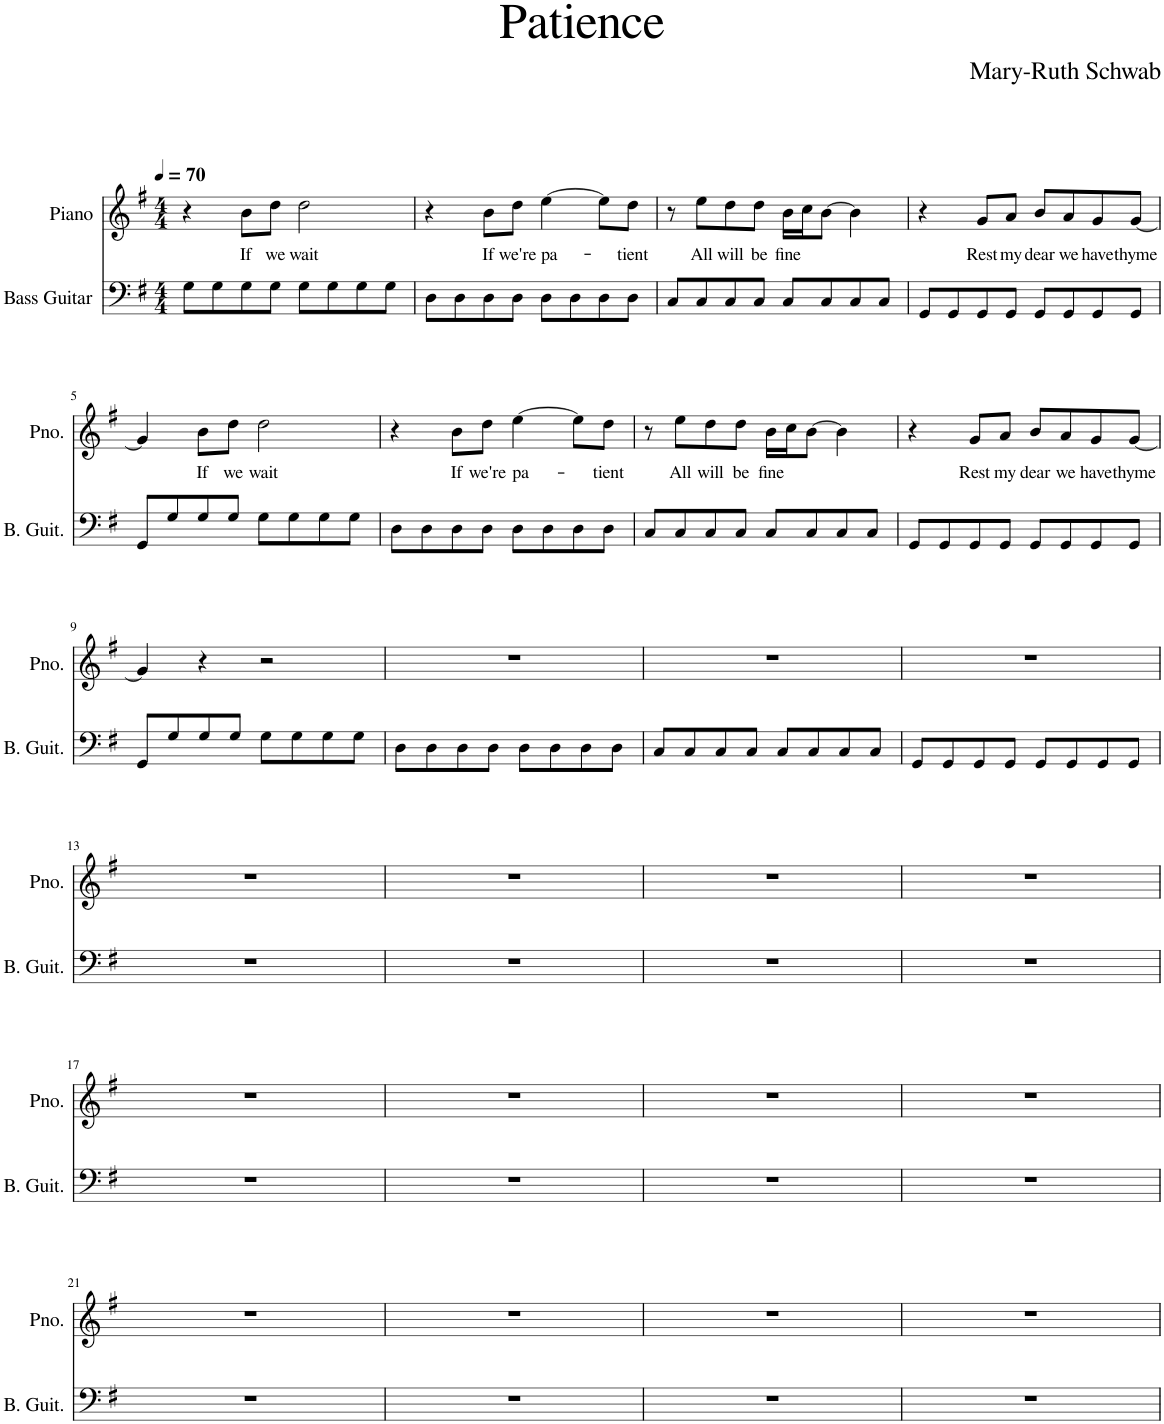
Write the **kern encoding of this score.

**kern	**kern	**text
*part2	*part1	*part1
*staff2	*staff1	*staff1
*I"Bass Guitar	*I"Piano	*
*I'B. Guit.	*I'Pno.	*
*clefF4	*clefG2	*
*Trd7c12	*	*
*k[f#]	*k[f#]	*
*M4/4	*M4/4	*
*MM70	*MM70	*
=1	=1	=1
8G\L	4r	.
8G\	.	.
!	!	!LO:LY:b
8G\	8b\L	If
!	!	!LO:LY:b
8G\J	8dd\J	we
!	!	!LO:LY:b
8G\L	2dd\	wait
8G\	.	.
8G\	.	.
8G\J	.	.
=2	=2	=2
8D\L	4r	.
8D\	.	.
!	!	!LO:LY:b
8D\	8b\L	If
!	!	!LO:LY:b
8D\J	8dd\J	we're
!	!	!LO:LY:b
8D\L	[4ee\	pa-
8D\	.	.
8D\	8ee\L]	.
!	!	!LO:LY:b
8D\J	8dd\J	-tient
=3	=3	=3
8C/L	8r	.
!	!	!LO:LY:b
8C/	8ee\L	All
!	!	!LO:LY:b
8C/	8dd\	will
!	!	!LO:LY:b
8C/J	8dd\J	be
!	!	!LO:LY:b
8C/L	16b\LL	fine
.	16cc\J	.
8C/	[8b\J	.
8C/	4b\]	.
8C/J	.	.
=4	=4	=4
8GG/L	4r	.
8GG/	.	.
!	!	!LO:LY:b
8GG/	8g/L	Rest
!	!	!LO:LY:b
8GG/J	8a/J	my
!	!	!LO:LY:b
8GG/L	8b/L	dear
!	!	!LO:LY:b
8GG/	8a/	we
!	!	!LO:LY:b
8GG/	8g/	have
!	!	!LO:LY:b
8GG/J	[8g/J	thyme
!!LO:LB:g=z
=5	=5	=5
8GG/L	4g/]	.
8G/	.	.
!	!	!LO:LY:b
8G/	8b\L	If
!	!	!LO:LY:b
8G/J	8dd\J	we
!	!	!LO:LY:b
8G\L	2dd\	wait
8G\	.	.
8G\	.	.
8G\J	.	.
=6	=6	=6
8D\L	4r	.
8D\	.	.
!	!	!LO:LY:b
8D\	8b\L	If
!	!	!LO:LY:b
8D\J	8dd\J	we're
!	!	!LO:LY:b
8D\L	[4ee\	pa-
8D\	.	.
8D\	8ee\L]	.
!	!	!LO:LY:b
8D\J	8dd\J	-tient
=7	=7	=7
8C/L	8r	.
!	!	!LO:LY:b
8C/	8ee\L	All
!	!	!LO:LY:b
8C/	8dd\	will
!	!	!LO:LY:b
8C/J	8dd\J	be
!	!	!LO:LY:b
8C/L	16b\LL	fine
.	16cc\J	.
8C/	[8b\J	.
8C/	4b\]	.
8C/J	.	.
=8	=8	=8
8GG/L	4r	.
8GG/	.	.
!	!	!LO:LY:b
8GG/	8g/L	Rest
!	!	!LO:LY:b
8GG/J	8a/J	my
!	!	!LO:LY:b
8GG/L	8b/L	dear
!	!	!LO:LY:b
8GG/	8a/	we
!	!	!LO:LY:b
8GG/	8g/	have
!	!	!LO:LY:b
8GG/J	[8g/J	thyme
!!LO:LB:g=z
=9	=9	=9
8GG/L	4g/]	.
8G/	.	.
8G/	4r	.
8G/J	.	.
8G\L	2r	.
8G\	.	.
8G\	.	.
8G\J	.	.
=10	=10	=10
8D\L	1r	.
8D\	.	.
8D\	.	.
8D\J	.	.
8D\L	.	.
8D\	.	.
8D\	.	.
8D\J	.	.
=11	=11	=11
8C/L	1r	.
8C/	.	.
8C/	.	.
8C/J	.	.
8C/L	.	.
8C/	.	.
8C/	.	.
8C/J	.	.
=12	=12	=12
8GG/L	1r	.
8GG/	.	.
8GG/	.	.
8GG/J	.	.
8GG/L	.	.
8GG/	.	.
8GG/	.	.
8GG/J	.	.
!!LO:LB:g=z
=13	=13	=13
1r	1r	.
=14	=14	=14
1r	1r	.
=15	=15	=15
1r	1r	.
=16	=16	=16
1r	1r	.
!!LO:LB:g=z
=17	=17	=17
1r	1r	.
=18	=18	=18
1r	1r	.
=19	=19	=19
1r	1r	.
=20	=20	=20
1r	1r	.
!!LO:LB:g=z
=21	=21	=21
1r	1r	.
=22	=22	=22
1r	1r	.
=23	=23	=23
1r	1r	.
=24	=24	=24
1r	1r	.
=	=	=
*-	*-	*-
